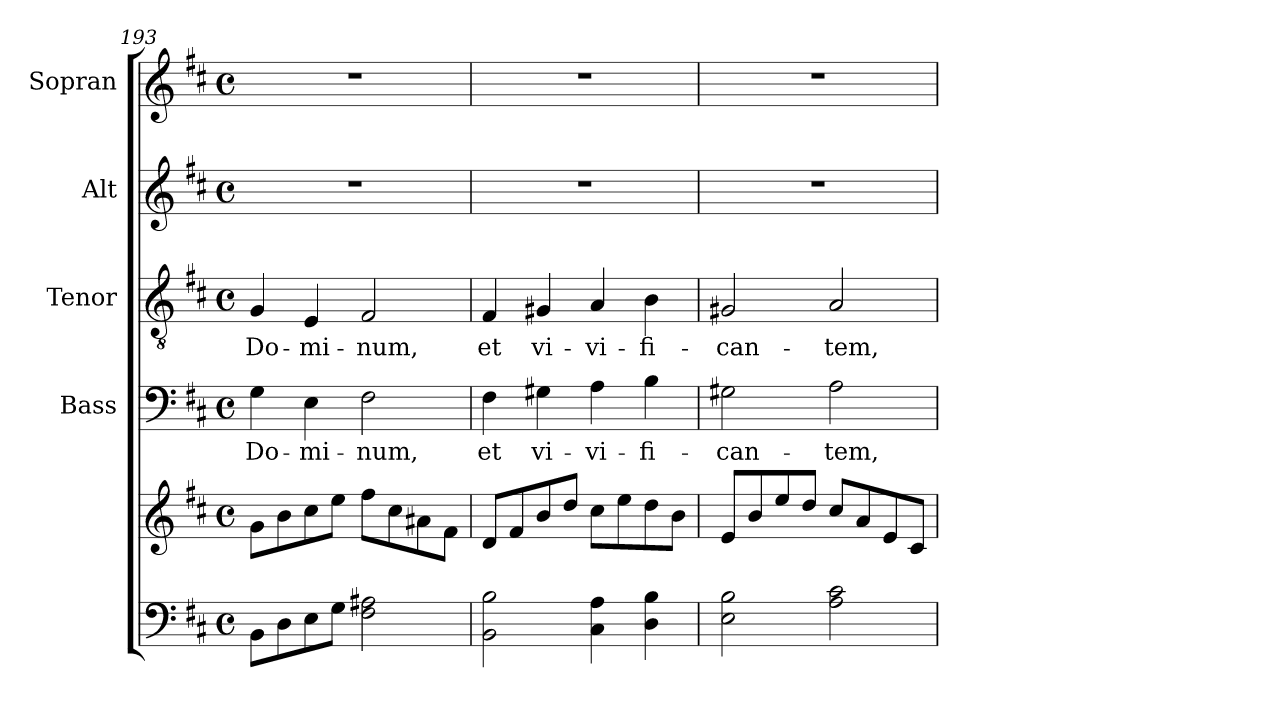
**kern	**kern	**kern	**text	**kern	**text	**kern	**kern
*part5	*part5	*part4	*part4	*part3	*part3	*part2	*part1
*staff6	*staff5	*staff4	*staff4	*staff3	*staff3	*staff2	*staff1
*	*	*I"Bass	*	*I"Tenor	*	*I"Alt	*I"Sopran
*	*	*I'B.	*	*I'T.	*	*I'A.	*I'S.
*clefF4	*clefG2	*clefF4	*	*clefGv2	*	*clefG2	*clefG2
*k[f#c#]	*k[f#c#]	*k[f#c#]	*	*k[f#c#]	*	*k[f#c#]	*k[f#c#]
*D:	*D:	*D:	*	*D:	*	*D:	*D:
*M4/4	*M4/4	*M4/4	*	*M4/4	*	*M4/4	*M4/4
*met(c)	*met(c)	*met(c)	*	*met(c)	*	*met(c)	*met(c)
=193	=193	=193	=193	=193	=193	=193	=193
!	!	!	!LO:LY:b	!	!LO:LY:b	!	!
8BB\L	8g\L	4G\	Do-	4G/	Do-	1r	1r
8D\	8b\	.	.	.	.	.	.
!	!	!	!LO:LY:b	!	!LO:LY:b	!	!
8E\	8cc#\	4E\	-mi-	4E/	-mi-	.	.
8G\J	8ee\J	.	.	.	.	.	.
!	!	!	!LO:LY:b	!	!LO:LY:b	!	!
2F#\ 2A#X\	8ff#\L	2F#\	-num,	2F#/	-num,	.	.
.	8cc#\	.	.	.	.	.	.
.	8a#X\	.	.	.	.	.	.
.	8f#\J	.	.	.	.	.	.
=194	=194	=194	=194	=194	=194	=194	=194
!	!	!	!LO:LY:b	!	!LO:LY:b	!	!
2BB\ 2B\	8d/L	4F#\	et	4F#/	et	1r	1r
.	8f#/	.	.	.	.	.	.
!	!	!	!LO:LY:b	!	!LO:LY:b	!	!
.	8b/	4G#X\	vi-	4G#X/	vi-	.	.
.	8dd/J	.	.	.	.	.	.
!	!	!	!LO:LY:b	!	!LO:LY:b	!	!
4C#\ 4A\	8cc#\L	4A\	-vi-	4A/	-vi-	.	.
.	8ee\	.	.	.	.	.	.
!	!	!	!LO:LY:b	!	!LO:LY:b	!	!
4D\ 4B\	8dd\	4B\	-fi-	4B\	-fi-	.	.
.	8b\J	.	.	.	.	.	.
=195	=195	=195	=195	=195	=195	=195	=195
!	!	!	!LO:LY:b	!	!LO:LY:b	!	!
2E\ 2B\	8e/L	2G#X\	-can-	2G#X/	-can-	1r	1r
.	8b/	.	.	.	.	.	.
.	8ee/	.	.	.	.	.	.
.	8dd/J	.	.	.	.	.	.
!	!	!	!LO:LY:b	!	!LO:LY:b	!	!
2A\ 2c#\	8cc#/L	2A\	-tem,	2A/	-tem,	.	.
.	8a/	.	.	.	.	.	.
.	8e/	.	.	.	.	.	.
.	8c#/J	.	.	.	.	.	.
=	=	=	=	=	=	=	=
*-	*-	*-	*-	*-	*-	*-	*-
